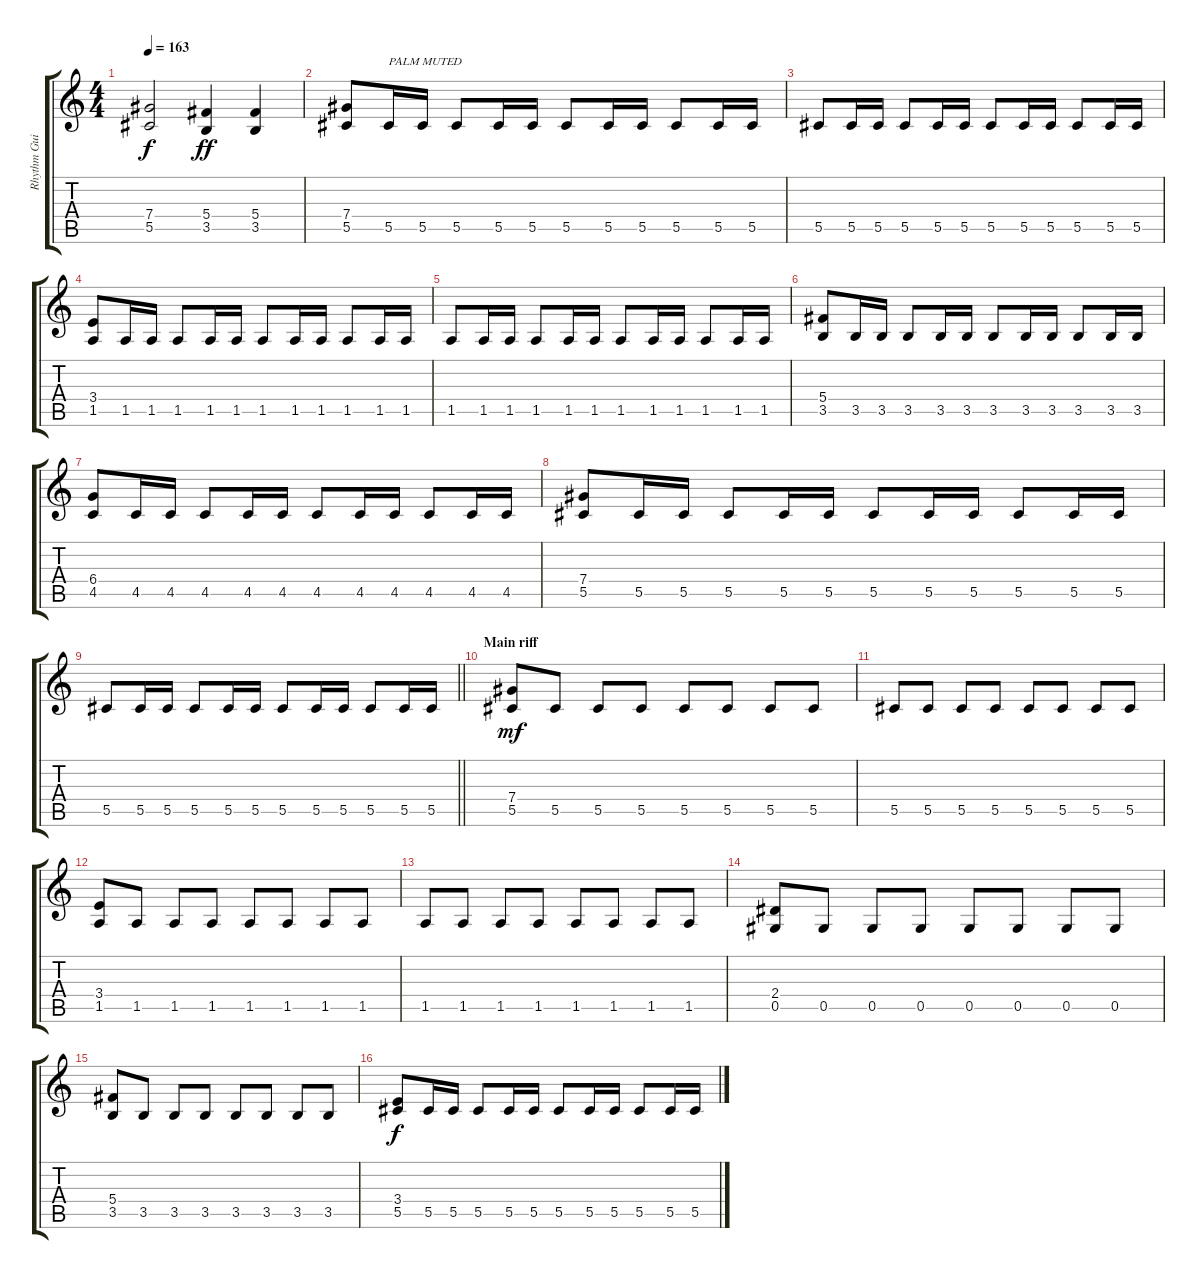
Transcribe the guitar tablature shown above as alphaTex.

\track ("Rhythm Guitar" "Rhythm Gui") {instrument distortionguitar}
\staff {score tabs}
\tuning (Eb4 Bb3 Gb3 Db3 Ab2 Eb2) {hide}
\ts (4 4)
\tempo 163
\clef g2
\ks c
(7.4{t} 5.5{t}).2{dy f} (5.4 3.5).4{dy ff} (5.4 3.5).4 |
(7.4 5.5).8 5.5.16{txt "PALM MUTED"} 5.5.16 5.5.8 5.5.16 5.5.16 5.5.8 5.5.16 5.5.16 5.5.8 5.5.16 5.5.16 |
5.5.8 5.5.16 5.5.16 5.5.8 5.5.16 5.5.16 5.5.8 5.5.16 5.5.16 5.5.8 5.5.16 5.5.16 |
(3.4 1.5).8 1.5.16 1.5.16 1.5.8 1.5.16 1.5.16 1.5.8 1.5.16 1.5.16 1.5.8 1.5.16 1.5.16 |
1.5.8 1.5.16 1.5.16 1.5.8 1.5.16 1.5.16 1.5.8 1.5.16 1.5.16 1.5.8 1.5.16 1.5.16 |
(5.4 3.5).8 3.5.16 3.5.16 3.5.8 3.5.16 3.5.16 3.5.8 3.5.16 3.5.16 3.5.8 3.5.16 3.5.16 |
(6.4 4.5).8 4.5.16 4.5.16 4.5.8 4.5.16 4.5.16 4.5.8 4.5.16 4.5.16 4.5.8 4.5.16 4.5.16 |
(7.4 5.5).8 5.5.16 5.5.16 5.5.8 5.5.16 5.5.16 5.5.8 5.5.16 5.5.16 5.5.8 5.5.16 5.5.16 |
\barLineRight lightlight
5.5.8 5.5.16 5.5.16 5.5.8 5.5.16 5.5.16 5.5.8 5.5.16 5.5.16 5.5.8 5.5.16 5.5.16 |
\section ("" "Main riff")
(7.4 5.5).8{dy mf} 5.5.8 5.5.8 5.5.8 5.5.8 5.5.8 5.5.8 5.5.8 |
5.5.8 5.5.8 5.5.8 5.5.8 5.5.8 5.5.8 5.5.8 5.5.8 |
(3.4 1.5).8 1.5.8 1.5.8 1.5.8 1.5.8 1.5.8 1.5.8 1.5.8 |
1.5.8 1.5.8 1.5.8 1.5.8 1.5.8 1.5.8 1.5.8 1.5.8 |
(2.4 0.5).8 0.5.8 0.5.8 0.5.8 0.5.8 0.5.8 0.5.8 0.5.8 |
(5.4 3.5).8 3.5.8 3.5.8 3.5.8 3.5.8 3.5.8 3.5.8 3.5.8 |
(3.4 5.5).8{dy f} 5.5.16 5.5.16 5.5.8 5.5.16 5.5.16 5.5.8 5.5.16 5.5.16 5.5.8 5.5.16 5.5.16
